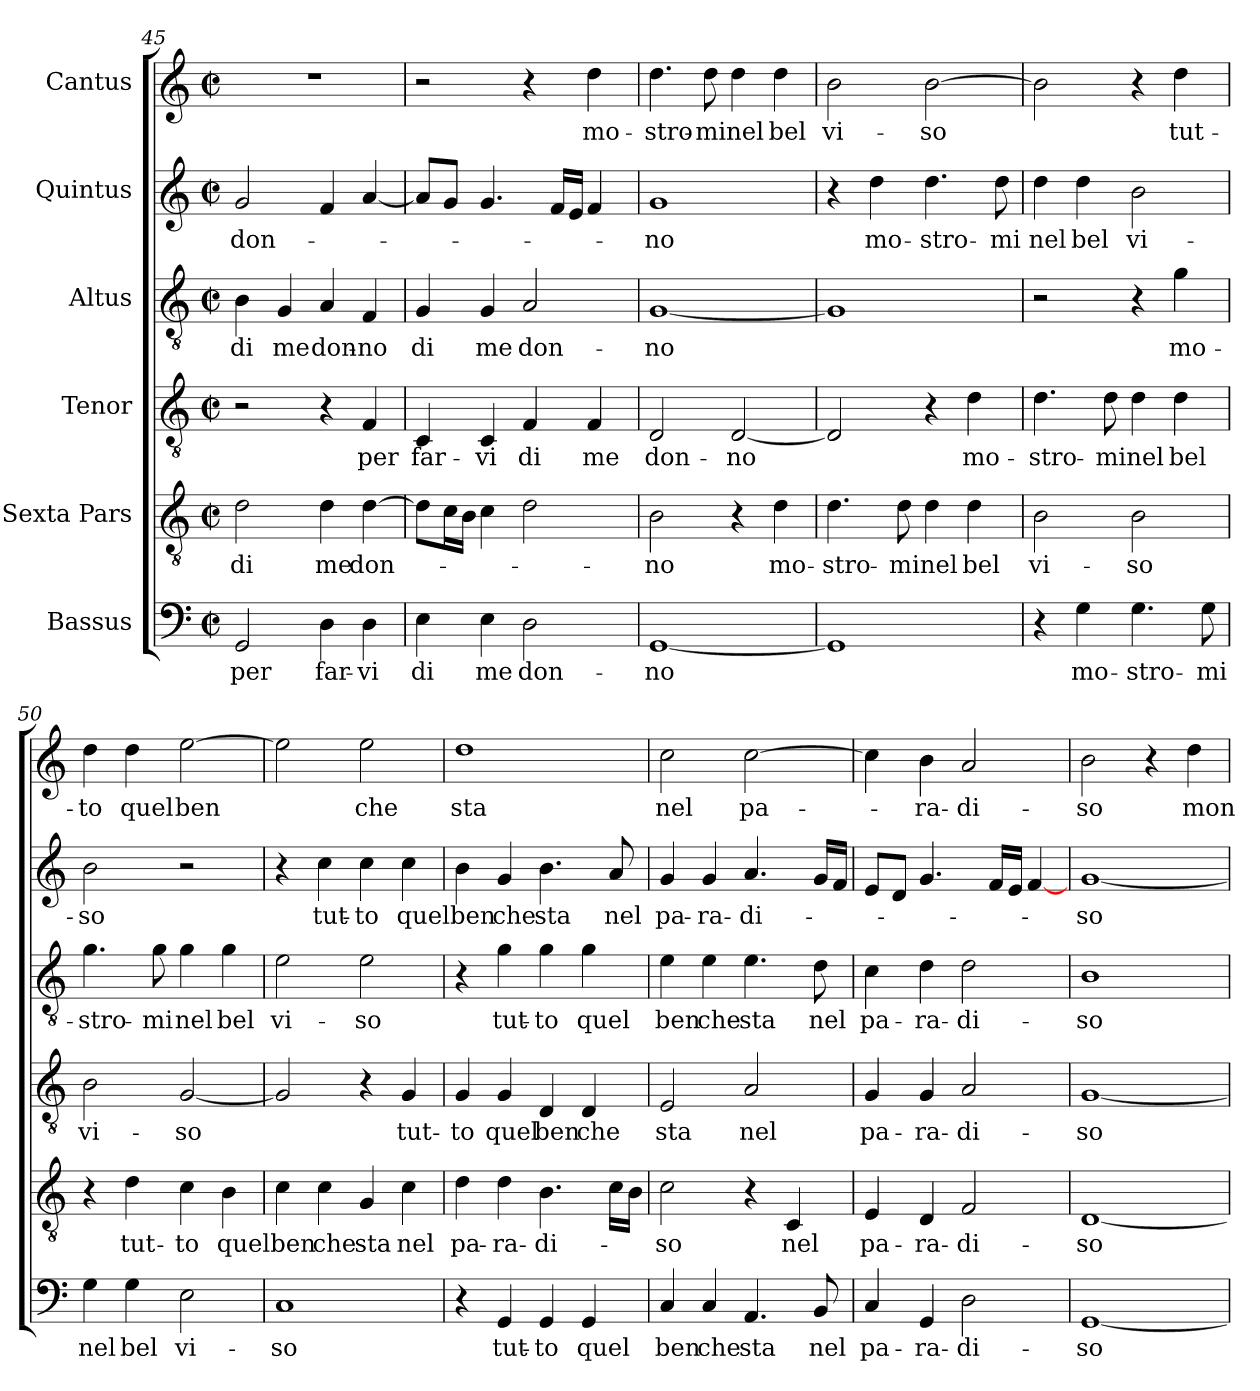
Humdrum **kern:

**kern	**text	**kern	**text	**kern	**text	**kern	**text	**kern	**text	**kern	**text
*part6	*part6	*part5	*part5	*part4	*part4	*part3	*part3	*part2	*part2	*part1	*part1
*staff6	*staff6	*staff5	*staff5	*staff4	*staff4	*staff3	*staff3	*staff2	*staff2	*staff1	*staff1
*I"Bassus	*	*I"Sexta Pars	*	*I"Tenor	*	*I"Altus	*	*I"Quintus	*	*I"Cantus	*
*clefF4	*	*clefGv2	*	*clefGv2	*	*clefGv2	*	*clefG2	*	*clefG2	*
*k[]	*	*k[]	*	*k[]	*	*k[]	*	*k[]	*	*k[]	*
*C:	*	*C:	*	*C:	*	*C:	*	*C:	*	*C:	*
*M2/2	*	*M2/2	*	*M2/2	*	*M2/2	*	*M2/2	*	*M2/2	*
*met(c|)	*	*met(c|)	*	*met(c|)	*	*met(c|)	*	*met(c|)	*	*met(c|)	*
=45	=45	=45	=45	=45	=45	=45	=45	=45	=45	=45	=45
2GG/	per	2d\	di	2r	.	4B\	di	2g/	don-	1r	.
.	.	.	.	.	.	4G/	me	.	.	.	.
4D\	far-	4d\	me	4r	.	4A/	don-	4f/	.	.	.
4D\	-vi	[4d\	don-	4F/	per	4F/	-no	[4a/	.	.	.
=46	=46	=46	=46	=46	=46	=46	=46	=46	=46	=46	=46
4E\	di	8d\L]	.	4C/	far-	4G/	di	8a/L]	.	2r	.
.	.	16c\L	.	.	.	.	.	8g/J	.	.	.
.	.	16B\JJ	.	.	.	.	.	.	.	.	.
4E\	me	4c\	.	4C/	-vi	4G/	me	4.g/	.	.	.
2D\	don-	2d\	.	4F/	di	2A/	don-	.	.	4r	.
.	.	.	.	.	.	.	.	16f/LL	.	.	.
.	.	.	.	.	.	.	.	16e/JJ	.	.	.
.	.	.	.	4F/	me	.	.	4f/	.	4dd\	mo-
=47	=47	=47	=47	=47	=47	=47	=47	=47	=47	=47	=47
[1GG	-no	2B\	-no	2D/	don-	[1G	-no	1g	-no	4.dd\	-stro-
.	.	.	.	.	.	.	.	.	.	8dd\	-mi
.	.	4r	.	[2D/	-no	.	.	.	.	4dd\	nel
.	.	4d\	mo-	.	.	.	.	.	.	4dd\	bel
!!LO:PB:g=z
=48	=48	=48	=48	=48	=48	=48	=48	=48	=48	=48	=48
1GG]	.	4.d\	-stro-	2D/]	.	1G]	.	4r	.	2b\	vi-
.	.	.	.	.	.	.	.	4dd\	mo-	.	.
.	.	8d\	-mi	.	.	.	.	.	.	.	.
.	.	4d\	nel	4r	.	.	.	4.dd\	-stro-	[2b\	-so
.	.	4d\	bel	4d\	mo-	.	.	.	.	.	.
.	.	.	.	.	.	.	.	8dd\	-mi	.	.
=49	=49	=49	=49	=49	=49	=49	=49	=49	=49	=49	=49
4r	.	2B\	vi-	4.d\	-stro-	2r	.	4dd\	nel	2b\]	.
4G\	mo-	.	.	.	.	.	.	4dd\	bel	.	.
.	.	.	.	8d\	-mi	.	.	.	.	.	.
4.G\	-stro-	2B\	-so	4d\	nel	4r	.	2b\	vi-	4r	.
.	.	.	.	4d\	bel	4g\	mo-	.	.	4dd\	tut-
8G\	-mi	.	.	.	.	.	.	.	.	.	.
=50	=50	=50	=50	=50	=50	=50	=50	=50	=50	=50	=50
4G\	nel	4r	.	2B\	vi-	4.g\	-stro-	2b\	-so	4dd\	-to
4G\	bel	4d\	tut-	.	.	.	.	.	.	4dd\	quel
.	.	.	.	.	.	8g\	-mi	.	.	.	.
2E\	vi-	4c\	-to	[2G/	-so	4g\	nel	2r	.	[2ee\	ben
.	.	4B\	quel	.	.	4g\	bel	.	.	.	.
=51	=51	=51	=51	=51	=51	=51	=51	=51	=51	=51	=51
1C	-so	4c\	ben	2G/]	.	2e\	vi-	4r	.	2ee\]	.
.	.	4c\	che	.	.	.	.	4cc\	tut-	.	.
.	.	4G/	sta	4r	.	2e\	-so	4cc\	-to	2ee\	che
.	.	4c\	nel	4G/	tut-	.	.	4cc\	quel	.	.
=52	=52	=52	=52	=52	=52	=52	=52	=52	=52	=52	=52
4r	.	4d\	pa-	4G/	-to	4r	.	4b\	ben	1dd	sta
4GG/	tut-	4d\	-ra-	4G/	quel	4g\	tut-	4g/	che	.	.
4GG/	-to	4.B\	-di-	4D/	ben	4g\	-to	4.b\	sta	.	.
4GG/	quel	.	.	4D/	che	4g\	quel	.	.	.	.
.	.	16c\LL	.	.	.	.	.	8a/	nel	.	.
.	.	16B\JJ	.	.	.	.	.	.	.	.	.
=53	=53	=53	=53	=53	=53	=53	=53	=53	=53	=53	=53
4C/	ben	2c\	-so	2E/	sta	4e\	ben	4g/	pa-	2cc\	nel
4C/	che	.	.	.	.	4e\	che	4g/	-ra-	.	.
4.AA/	sta	4r	.	2A/	nel	4.e\	sta	4.a/	-di-	[2cc\	pa-
.	.	4C/	nel	.	.	.	.	.	.	.	.
8BB/	nel	.	.	.	.	8d\	nel	16g/LL	.	.	.
.	.	.	.	.	.	.	.	16f/JJ	.	.	.
!!LO:LB:g=z
=54	=54	=54	=54	=54	=54	=54	=54	=54	=54	=54	=54
4C/	pa-	4E/	pa-	4G/	pa-	4c\	pa-	8e/L	.	4cc\]	.
.	.	.	.	.	.	.	.	8d/J	.	.	.
4GG/	-ra-	4D/	-ra-	4G/	-ra-	4d\	-ra-	4.g/	.	4b\	-ra-
2D\	-di-	2F/	-di-	2A/	-di-	2d\	-di-	.	.	2a/	-di-
.	.	.	.	.	.	.	.	16f/LL	.	.	.
.	.	.	.	.	.	.	.	16e/JJ	.	.	.
.	.	.	.	.	.	.	.	[4f/	.	.	.
=55	=55	=55	=55	=55	=55	=55	=55	=55	=55	=55	=55
[1GG	-so	[1D	-so	[1G	-so	1B	-so	[1g	-so	2b\	-so
.	.	.	.	.	.	.	.	.	.	4r	.
.	.	.	.	.	.	.	.	.	.	4dd\	mon-
=	=	=	=	=	=	=	=	=	=	=	=
*-	*-	*-	*-	*-	*-	*-	*-	*-	*-	*-	*-
